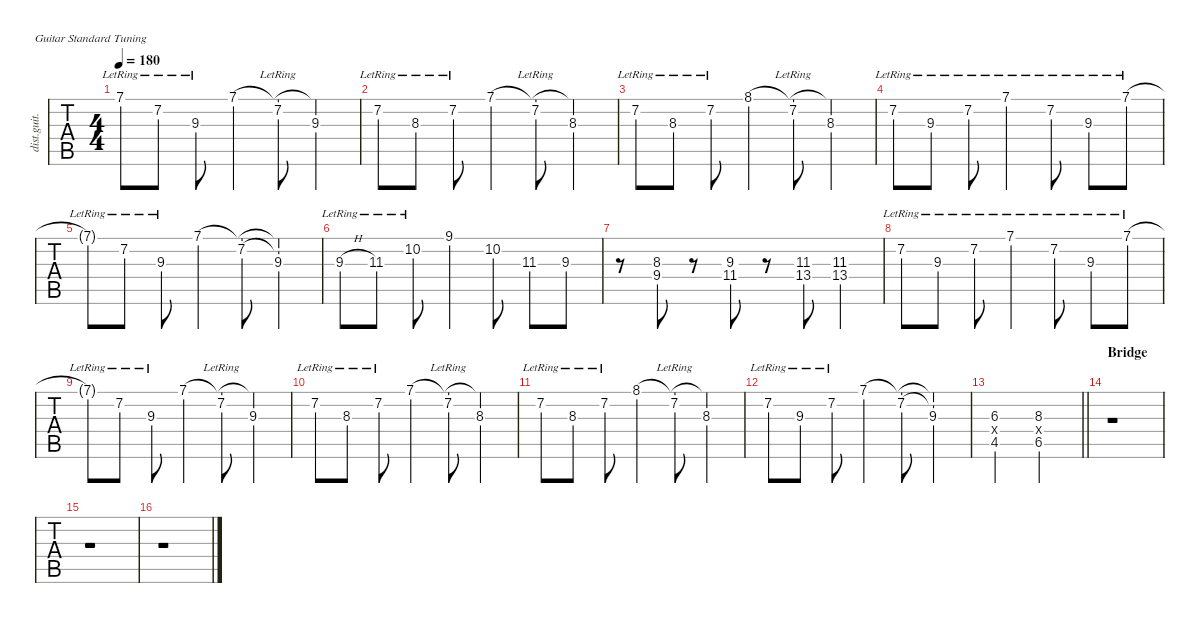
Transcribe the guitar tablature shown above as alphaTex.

\defaultSystemsLayout 4
\hideDynamics
\bracketExtendMode nobrackets
\otherSystemsTrackNameOrientation horizontal
\track ("Gitah!" "dist.guit.") {instrument distortionguitar}
\staff {tabs}
\tuning (E4 B3 G3 D3 A2 E2)
\ts (4 4)
\tempo 180
\clef g2
\ks c
7.1{lr t}.8{dy f beam Down} 7.2{lr acc #}.8{beam Down} 9.3{lr}.8{beam Down} 7.1.4{beam Down} (7.2{lr acc #} 7.1{t}).8{beam Down} (7.1{t} 9.3).4{beam Down} |
7.2{lr acc #}.8{beam Down} 8.3{lr acc #}.8{beam Down} 7.2{lr acc #}.8{beam Down} 7.1.4{beam Down} (7.2{lr acc #} 7.1{t}).8{beam Down} (7.1{t} 8.3{acc #}).4{beam Down} |
7.2{lr acc #}.8{beam Down} 8.3{lr acc #}.8{beam Down} 7.2{lr acc #}.8{beam Down} 8.1.4{beam Down} (7.2{lr acc #} 8.1{t}).8{beam Down} (8.1{t} 8.3{acc #}).4{beam Down} |
7.2{lr acc #}.8{beam Down} 9.3{lr}.8{beam Down} 7.2{lr acc #}.8{beam Down} 7.1{lr}.4{beam Down} 7.2{lr acc #}.8{beam Down} 9.3{lr}.8{beam Down} 7.1{lr}.8{beam Down} |
7.1{lr t}.8{beam Down} 7.2{lr acc #}.8{beam Down} 9.3{lr}.8{beam Down} 7.1.4{beam Down} (7.2{acc #} 7.1{t}).8{beam Down} (7.1{t} 7.2{t acc #} 9.3).4{beam Down} |
9.3{h lr}.8{beam Down} 11.3{lr acc #}.8{beam Down} 10.2{lr}.8{beam Down} 9.1{acc #}.4{beam Down} 10.2.8{beam Down} 11.3{acc #}.8{beam Down} 9.3.8{beam Down} |
r.8{beam Down} (8.3{acc #} 9.4).8{beam Down} r.8{beam Down} (9.3 11.4{acc #}).8{beam Down} r.8{beam Down} (11.3{acc #} 13.4{acc #}).8{beam Down} (11.3{acc #} 13.4{acc #}).4{beam Down} |
7.2{lr acc #}.8{beam Down} 9.3{lr}.8{beam Down} 7.2{lr acc #}.8{beam Down} 7.1{lr}.4{beam Down} 7.2{lr acc #}.8{beam Down} 9.3{lr}.8{beam Down} 7.1{lr}.8{beam Down} |
7.1{lr t}.8{beam Down} 7.2{lr acc #}.8{beam Down} 9.3{lr}.8{beam Down} 7.1.4{beam Down} (7.2{lr acc #} 7.1{t}).8{beam Down} (7.1{t} 9.3).4{beam Down} |
7.2{lr acc #}.8{beam Down} 8.3{lr acc #}.8{beam Down} 7.2{lr acc #}.8{beam Down} 7.1.4{beam Down} (7.2{lr acc #} 7.1{t}).8{beam Down} (7.1{t} 8.3{acc #}).4{beam Down} |
7.2{lr acc #}.8{beam Down} 8.3{lr acc #}.8{beam Down} 7.2{lr acc #}.8{beam Down} 8.1.4{beam Down} (7.2{lr acc #} 8.1{t}).8{beam Down} (8.1{t} 8.3{acc #}).4{beam Down} |
7.2{lr acc #}.8{beam Down} 9.3{lr}.8{beam Down} 7.2{lr acc #}.8{beam Down} 7.1.4{beam Down} (7.2{acc #} 7.1{t}).8{beam Down} (7.1{t} 7.2{t acc #} 9.3).4{beam Down} |
\barLineRight lightlight
(6.3{acc #} 0.4{x} 4.5{acc #}).2{beam Up} (8.3{acc #} 0.4{x} 6.5{acc #}).2{beam Up} |
\section ("" "Bridge")
r.1{beam Down} |
r.1{beam Down} |
r.1{beam Down}
